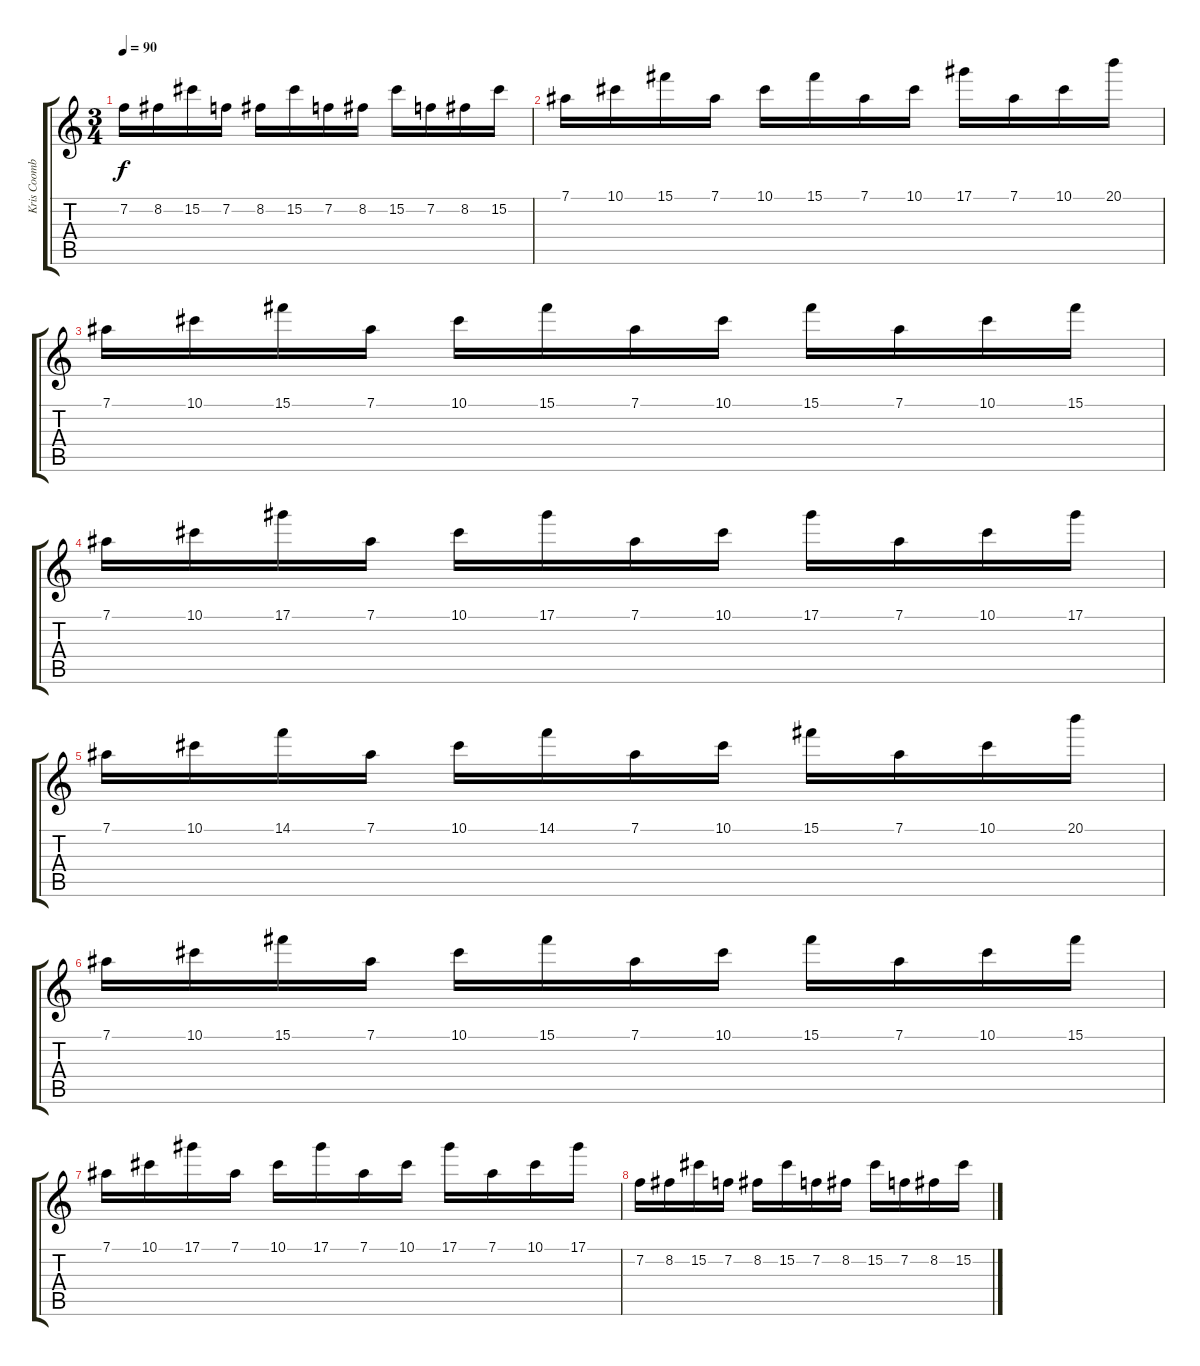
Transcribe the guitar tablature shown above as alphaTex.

\track ("Kris Coombs" "Kris Coomb") {instrument distortionguitar}
\staff {score tabs}
\tuning (Eb4 Bb3 Gb3 Db3 Ab2 Db2) {hide}
\ts (3 4)
\tempo 90
\clef g2
\ks c
7.2.16{dy f} 8.2.16 15.2.16 7.2.16 8.2.16 15.2.16 7.2.16 8.2.16 15.2.16 7.2.16 8.2.16 15.2.16 |
7.1.16 10.1.16 15.1.16 7.1.16 10.1.16 15.1.16 7.1.16 10.1.16 17.1.16 7.1.16 10.1.16 20.1.16 |
7.1.16 10.1.16 15.1.16 7.1.16 10.1.16 15.1.16 7.1.16 10.1.16 15.1.16 7.1.16 10.1.16 15.1.16 |
7.1.16 10.1.16 17.1.16 7.1.16 10.1.16 17.1.16 7.1.16 10.1.16 17.1.16 7.1.16 10.1.16 17.1.16 |
7.1.16 10.1.16 14.1.16 7.1.16 10.1.16 14.1.16 7.1.16 10.1.16 15.1.16 7.1.16 10.1.16 20.1.16 |
7.1.16 10.1.16 15.1.16 7.1.16 10.1.16 15.1.16 7.1.16 10.1.16 15.1.16 7.1.16 10.1.16 15.1.16 |
7.1.16 10.1.16 17.1.16 7.1.16 10.1.16 17.1.16 7.1.16 10.1.16 17.1.16 7.1.16 10.1.16 17.1.16 |
7.2.16 8.2.16 15.2.16 7.2.16 8.2.16 15.2.16 7.2.16 8.2.16 15.2.16 7.2.16 8.2.16 15.2.16
